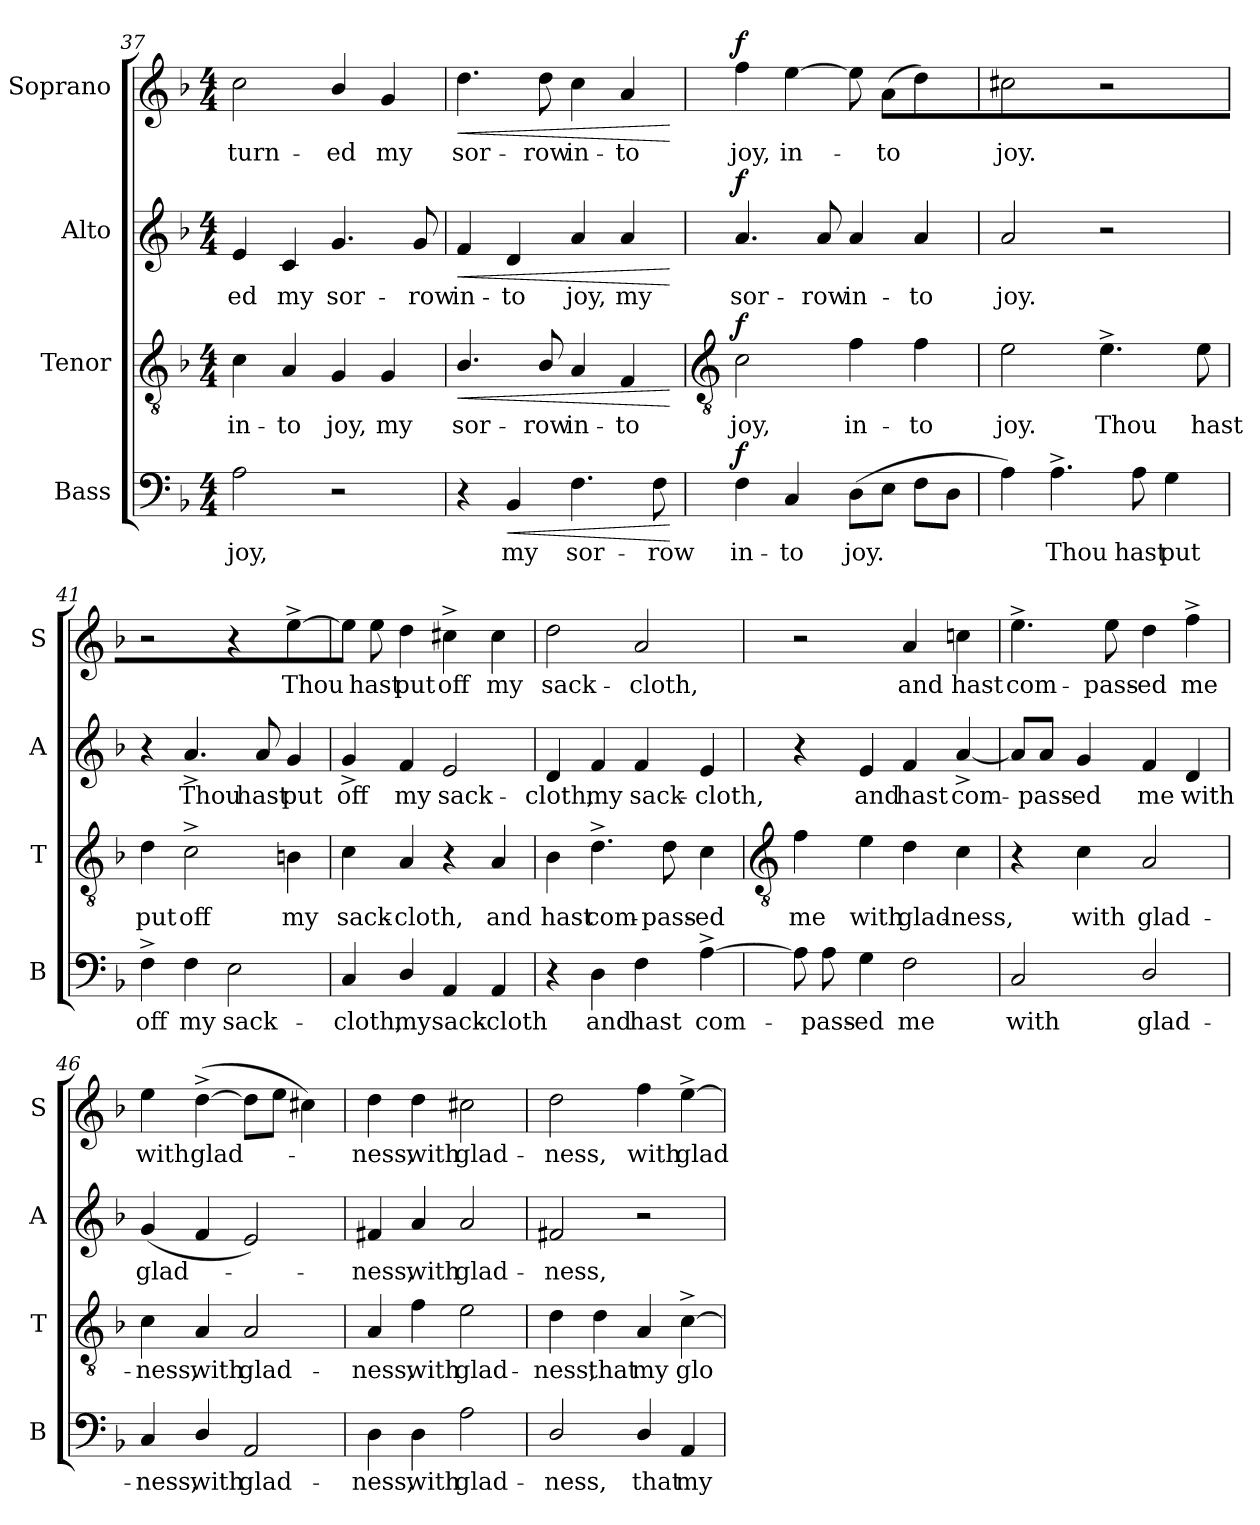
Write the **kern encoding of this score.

**kern	**text	**dynam	**kern	**text	**dynam	**kern	**text	**dynam	**kern	**text	**dynam
*part4	*part4	*part4	*part3	*part3	*part3	*part2	*part2	*part2	*part1	*part1	*part1
*staff4	*staff4	*staff4	*staff3	*staff3	*staff3	*staff2	*staff2	*staff2	*staff1	*staff1	*staff1
*I"Bass	*	*	*I"Tenor	*	*	*I"Alto	*	*	*I"Soprano	*	*
*I'B	*	*	*I'T	*	*	*I'A	*	*	*I'S	*	*
*clefF4	*	*	*clefGv2	*	*	*clefG2	*	*	*clefG2	*	*
*k[b-]	*	*	*k[b-]	*	*	*k[b-]	*	*	*k[b-]	*	*
*F:	*	*	*F:	*	*	*F:	*	*	*F:	*	*
*M4/4	*	*	*M4/4	*	*	*M4/4	*	*	*M4/4	*	*
=37	=37	=37	=37	=37	=37	=37	=37	=37	=37	=37	=37
!	!LO:LY:b	!	!	!LO:LY:b	!	!	!LO:LY:b	!	!	!LO:LY:b	!
2A	joy,	.	4c	in-	.	4e	-ed	.	2cc	turn-	.
!	!	!	!	!LO:LY:b	!	!	!LO:LY:b	!	!	!	!
.	.	.	4A	-to	.	4c	my	.	.	.	.
!	!	!	!	!LO:LY:b	!	!	!LO:LY:b	!	!	!LO:LY:b	!
2r	.	.	4G	joy,	.	4.g	sor-	.	4b-/	-ed	.
!	!	!	!	!LO:LY:b	!	!	!	!	!	!LO:LY:b	!
.	.	.	4G	my	.	.	.	.	4g	my	.
!	!	!	!	!	!	!	!LO:LY:b	!	!	!	!
.	.	.	.	.	.	8g	-row	.	.	.	.
=38	=38	=38	=38	=38	=38	=38	=38	=38	=38	=38	=38
!	!	!	!	!LO:LY:b	!LO:HP:b	!	!LO:LY:b	!LO:HP:b	!	!LO:LY:b	!LO:HP:b
4r	.	.	4.B-/	sor-	<	4f	in-	<	4.dd	sor-	<
!	!LO:LY:b	!LO:HP:b	!	!	!	!	!LO:LY:b	!	!	!	!
4BB-	my	<	.	.	.	4d	-to	.	.	.	.
!	!	!	!	!LO:LY:b	!	!	!	!	!	!LO:LY:b	!
.	.	.	8B-/	-row	.	.	.	.	8dd	-row	.
!	!LO:LY:b	!	!	!LO:LY:b	!	!	!LO:LY:b	!	!	!LO:LY:b	!
4.F	sor-	.	4A	in-	.	4a	joy,	.	4cc	in-	.
!	!	!	!	!LO:LY:b	!	!	!LO:LY:b	!	!	!LO:LY:b	!
.	.	.	4F	-to	.	4a	my	.	4a	-to	.
!	!LO:LY:b	!	!	!	!	!	!	!	!	!	!
8F	-row	.	.	.	.	.	.	.	.	.	.
.	.	[	.	.	[	.	.	[	.	.	[
!!LO:LB:g=z
=39	=39	=39	=39	=39	=39	=39	=39	=39	=39	=39	=39
*	*	*	*clefGv2	*	*	*	*	*	*	*	*
!	!LO:LY:b	!LO:DY:b	!	!LO:LY:b	!LO:DY:b	!	!LO:LY:b	!LO:DY:b	!	!LO:LY:b	!LO:DY:b
4F	in-	f	2c	joy,	f	4.a	sor-	f	4ff	joy,	f
!	!LO:LY:b	!	!	!	!	!	!	!	!	!LO:LY:b	!
4C	-to	.	.	.	.	.	.	.	[4ee	in-	.
!	!	!	!	!	!	!	!LO:LY:b	!	!	!	!
.	.	.	.	.	.	8a	-row	.	.	.	.
!	!LO:LY:b	!	!	!LO:LY:b	!	!	!LO:LY:b	!	!	!	!
(>8DL	joy.	.	4f	in-	.	4a	in-	.	8ee]	.	.
!	!	!	!	!	!	!	!	!	!	!LO:LY:b	!
8EJ	.	.	.	.	.	.	.	.	(8aL	to	.
.	.	.	.	.	.	.	.	.	2qqccyy	.	.
!	!	!	!	!LO:LY:b	!	!	!LO:LY:b	!	!	!	!
8FL	.	.	4f	-to	.	4a	-to	.	4dd)	.	.
8DJ	.	.	.	.	.	.	.	.	.	.	.
=40	=40	=40	=40	=40	=40	=40	=40	=40	=40	=40	=40
!	!	!	!	!LO:LY:b	!	!	!LO:LY:b	!	!	!LO:LY:b	!
4A)	.	.	2e	joy.	.	2a	joy.	.	2cc#X	joy.	.
!	!LO:LY:b	!	!	!	!	!	!	!	!	!	!
4.A^	Thou	.	.	.	.	.	.	.	.	.	.
!	!	!	!	!LO:LY:b	!	!	!	!	!	!	!
.	.	.	4.e^	Thou	.	2r	.	.	2r	.	.
!	!LO:LY:b	!	!	!	!	!	!	!	!	!	!
8A	hast	.	.	.	.	.	.	.	.	.	.
!	!LO:LY:b	!	!	!	!	!	!	!	!	!	!
4G	put	.	.	.	.	.	.	.	.	.	.
!	!	!	!	!LO:LY:b	!	!	!	!	!	!	!
.	.	.	8e	hast	.	.	.	.	.	.	.
=41	=41	=41	=41	=41	=41	=41	=41	=41	=41	=41	=41
!	!LO:LY:b	!	!	!LO:LY:b	!	!	!	!	!	!	!
4F^	off	.	4d	put	.	4r	.	.	2r	.	.
!	!LO:LY:b	!	!	!LO:LY:b	!	!	!LO:LY:b	!	!	!	!
4F	my	.	2c^	off	.	4.a^	Thou	.	.	.	.
!	!LO:LY:b	!	!	!	!	!	!	!	!	!	!
2E	sack-	.	.	.	.	.	.	.	4r	.	.
!	!	!	!	!	!	!	!LO:LY:b	!	!	!	!
.	.	.	.	.	.	8a	hast	.	.	.	.
!	!	!	!	!LO:LY:b	!	!	!LO:LY:b	!	!	!LO:LY:b	!
.	.	.	4Bn	my	.	4g	put	.	[4ee^	Thou	.
=42	=42	=42	=42	=42	=42	=42	=42	=42	=42	=42	=42
!	!LO:LY:b	!	!	!LO:LY:b	!	!	!LO:LY:b	!	!	!	!
4C	-cloth,	.	4c	sack-	.	4g^	off	.	8eeJ]	.	.
!	!	!	!	!	!	!	!	!	!	!LO:LY:b	!
.	.	.	.	.	.	.	.	.	8ee	hast	.
!	!LO:LY:b	!	!	!LO:LY:b	!	!	!LO:LY:b	!	!	!LO:LY:b	!
4D/	my	.	4A	-cloth,	.	4f	my	.	4dd	put	.
!	!LO:LY:b	!	!	!	!	!	!LO:LY:b	!	!	!LO:LY:b	!
4AA	sack-	.	4r	.	.	2e	sack-	.	4cc#X^	off	.
!	!LO:LY:b	!	!	!LO:LY:b	!	!	!	!	!	!LO:LY:b	!
4AA	-cloth	.	4A	and	.	.	.	.	4cc#	my	.
=43	=43	=43	=43	=43	=43	=43	=43	=43	=43	=43	=43
!	!	!	!	!LO:LY:b	!	!	!LO:LY:b	!	!	!LO:LY:b	!
4r	.	.	4B-	hast	.	4d	-cloth,	.	2dd	sack-	.
!	!LO:LY:b	!	!	!LO:LY:b	!	!	!LO:LY:b	!	!	!	!
4D	and	.	4.d^	com-	.	4f	my	.	.	.	.
!	!LO:LY:b	!	!	!	!	!	!LO:LY:b	!	!	!LO:LY:b	!
4F	hast	.	.	.	.	4f	sack-	.	2a	-cloth,	.
!	!	!	!	!LO:LY:b	!	!	!	!	!	!	!
.	.	.	8d	-pass-	.	.	.	.	.	.	.
!	!LO:LY:b	!	!	!LO:LY:b	!	!	!LO:LY:b	!	!	!	!
[4A^	com-	.	4c	-ed	.	4e	-cloth,	.	.	.	.
!!LO:LB:g=z
=44	=44	=44	=44	=44	=44	=44	=44	=44	=44	=44	=44
*	*	*	*clefGv2	*	*	*	*	*	*	*	*
!	!	!	!	!LO:LY:b	!	!	!	!	!	!	!
8A]	.	.	4f	me	.	4r	.	.	2r	.	.
!	!LO:LY:b	!	!	!	!	!	!	!	!	!	!
8A	pass-	.	.	.	.	.	.	.	.	.	.
!	!LO:LY:b	!	!	!LO:LY:b	!	!	!LO:LY:b	!	!	!	!
4G	-ed	.	4e	with	.	4e	and	.	.	.	.
!	!LO:LY:b	!	!	!LO:LY:b	!	!	!LO:LY:b	!	!	!LO:LY:b	!
2F	me	.	4d	glad-	.	4f	hast	.	4a	and	.
!	!	!	!	!LO:LY:b	!	!	!LO:LY:b	!	!	!LO:LY:b	!
.	.	.	4c	-ness,	.	[4a^	com-	.	4ccn	hast	.
=45	=45	=45	=45	=45	=45	=45	=45	=45	=45	=45	=45
!	!LO:LY:b	!	!	!	!	!	!	!	!	!LO:LY:b	!
2C	with	.	4r	.	.	8a/L]	.	.	4.ee^	com-	.
!	!	!	!	!	!	!	!LO:LY:b	!	!	!	!
.	.	.	.	.	.	8a/J	pass-	.	.	.	.
!	!	!	!	!LO:LY:b	!	!	!LO:LY:b	!	!	!	!
.	.	.	4c	with	.	4g	-ed	.	.	.	.
!	!	!	!	!	!	!	!	!	!	!LO:LY:b	!
.	.	.	.	.	.	.	.	.	8ee	-pass-	.
!	!LO:LY:b	!	!	!LO:LY:b	!	!	!LO:LY:b	!	!	!LO:LY:b	!
2D/	glad-	.	2A	glad-	.	4f	me	.	4dd	-ed	.
!	!	!	!	!	!	!	!LO:LY:b	!	!	!LO:LY:b	!
.	.	.	.	.	.	4d	with	.	4ff^	me	.
=46	=46	=46	=46	=46	=46	=46	=46	=46	=46	=46	=46
!	!LO:LY:b	!	!	!LO:LY:b	!	!	!LO:LY:b	!	!	!LO:LY:b	!
4C	-ness,	.	4c	-ness,	.	(<4g	glad-	.	4ee	with	.
!	!LO:LY:b	!	!	!LO:LY:b	!	!	!	!	!	!LO:LY:b	!
4D/	with	.	4A	with	.	4f	.	.	(>[4dd^	glad-	.
!	!LO:LY:b	!	!	!LO:LY:b	!	!	!	!	!	!	!
2AA	glad-	.	2A	glad-	.	2e)	.	.	8ddL]	.	.
.	.	.	.	.	.	.	.	.	8eeJ	.	.
.	.	.	.	.	.	.	.	.	4cc#X)	.	.
=47	=47	=47	=47	=47	=47	=47	=47	=47	=47	=47	=47
!	!LO:LY:b	!	!	!LO:LY:b	!	!	!LO:LY:b	!	!	!LO:LY:b	!
4D	-ness,	.	4A	-ness,	.	4f#X	ness,	.	4dd	ness,	.
!	!LO:LY:b	!	!	!LO:LY:b	!	!	!LO:LY:b	!	!	!LO:LY:b	!
4D	with	.	4f	with	.	4a	with	.	4dd	with	.
!	!LO:LY:b	!	!	!LO:LY:b	!	!	!LO:LY:b	!	!	!LO:LY:b	!
2A	glad-	.	2e	glad-	.	2a	glad-	.	2cc#X	glad-	.
=48	=48	=48	=48	=48	=48	=48	=48	=48	=48	=48	=48
!	!LO:LY:b	!	!	!LO:LY:b	!	!	!LO:LY:b	!	!	!LO:LY:b	!
2D/	-ness,	.	4d	-ness,	.	2f#X	-ness,	.	2dd	-ness,	.
!	!	!	!	!LO:LY:b	!	!	!	!	!	!	!
.	.	.	4d	that	.	.	.	.	.	.	.
!	!LO:LY:b	!	!	!LO:LY:b	!	!	!	!	!	!LO:LY:b	!
4D/	that	.	4A	my	.	2r	.	.	4ff	with	.
!	!LO:LY:b	!	!	!LO:LY:b	!	!	!	!	!	!LO:LY:b	!
4AA	my	.	[4c^	glo-	.	.	.	.	[4ee^	glad-	.
=	=	=	=	=	=	=	=	=	=	=	=
*-	*-	*-	*-	*-	*-	*-	*-	*-	*-	*-	*-
